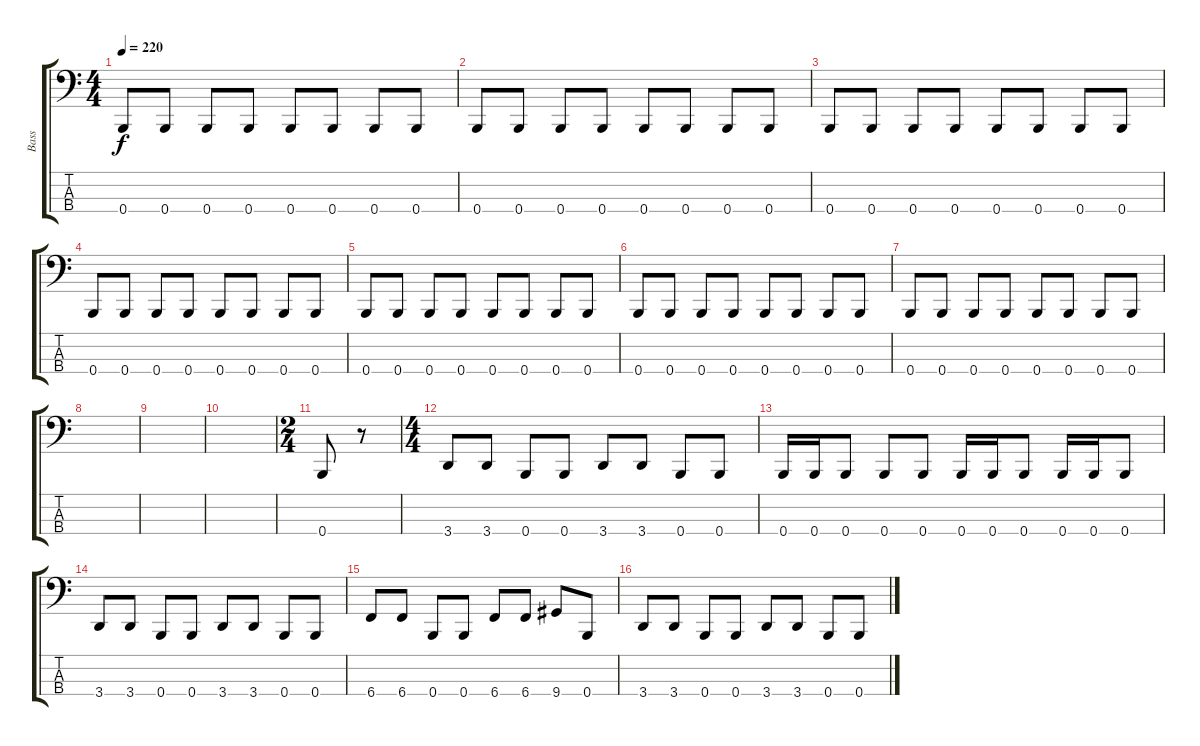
\track ("Bass" "Bass") {instrument electricbasspick}
\staff {score tabs}
\tuning (E2 B1 Gb1 B0) {hide}
\ts (4 4)
\tempo 220
\clef f4
\ks c
0.4.8{dy f} 0.4.8 0.4.8 0.4.8 0.4.8 0.4.8 0.4.8 0.4.8 |
0.4.8 0.4.8 0.4.8 0.4.8 0.4.8 0.4.8 0.4.8 0.4.8 |
0.4.8 0.4.8 0.4.8 0.4.8 0.4.8 0.4.8 0.4.8 0.4.8 |
0.4.8 0.4.8 0.4.8 0.4.8 0.4.8 0.4.8 0.4.8 0.4.8 |
0.4.8 0.4.8 0.4.8 0.4.8 0.4.8 0.4.8 0.4.8 0.4.8 |
0.4.8 0.4.8 0.4.8 0.4.8 0.4.8 0.4.8 0.4.8 0.4.8 |
0.4.8 0.4.8 0.4.8 0.4.8 0.4.8 0.4.8 0.4.8 0.4.8 |
|
|
|
\ts (2 4)
0.4.8 r.8 |
\ts (4 4)
3.4.8 3.4.8 0.4.8 0.4.8 3.4.8 3.4.8 0.4.8 0.4.8 |
0.4.16 0.4.16 0.4.8 0.4.8 0.4.8 0.4.16 0.4.16 0.4.8 0.4.16 0.4.16 0.4.8 |
3.4.8 3.4.8 0.4.8 0.4.8 3.4.8 3.4.8 0.4.8 0.4.8 |
6.4.8 6.4.8 0.4.8 0.4.8 6.4.8 6.4.8 9.4.8 0.4.8 |
3.4.8 3.4.8 0.4.8 0.4.8 3.4.8 3.4.8 0.4.8 0.4.8
